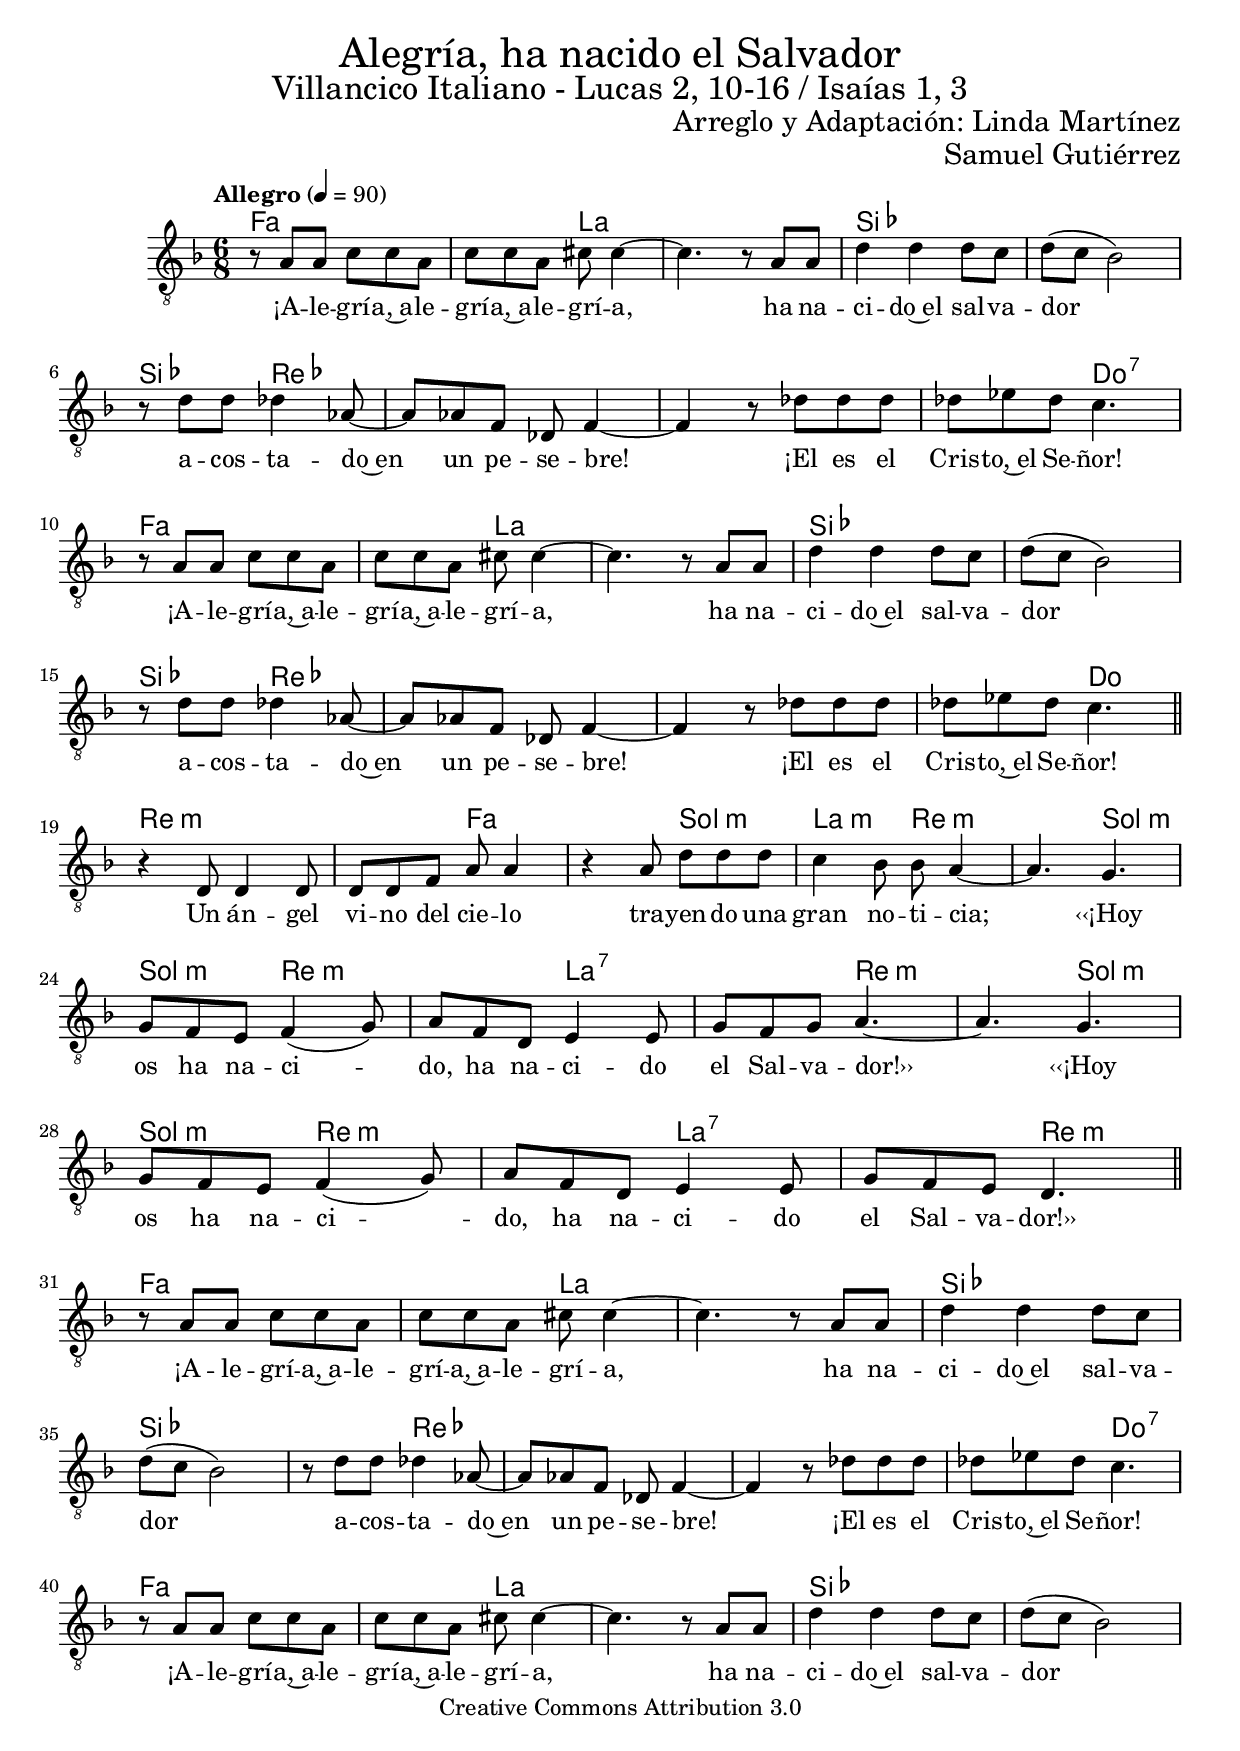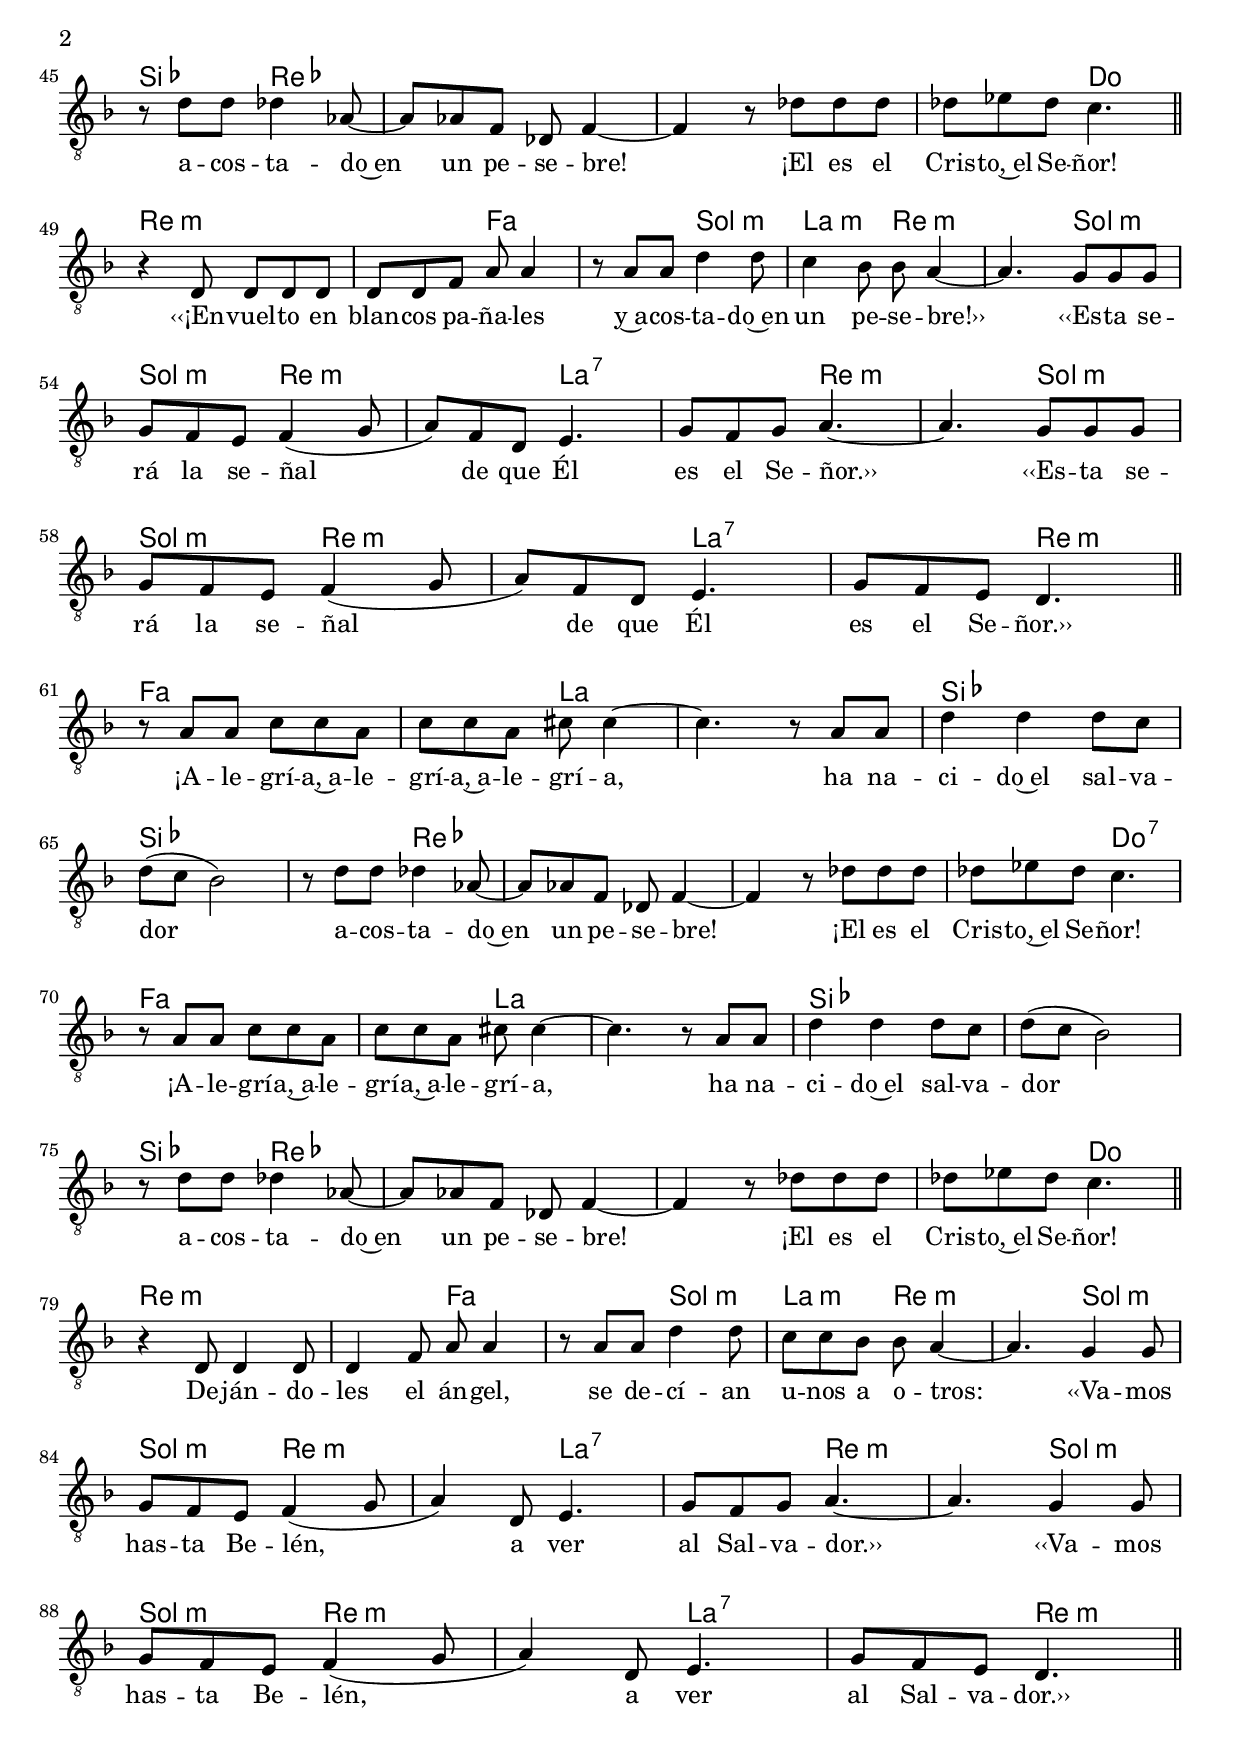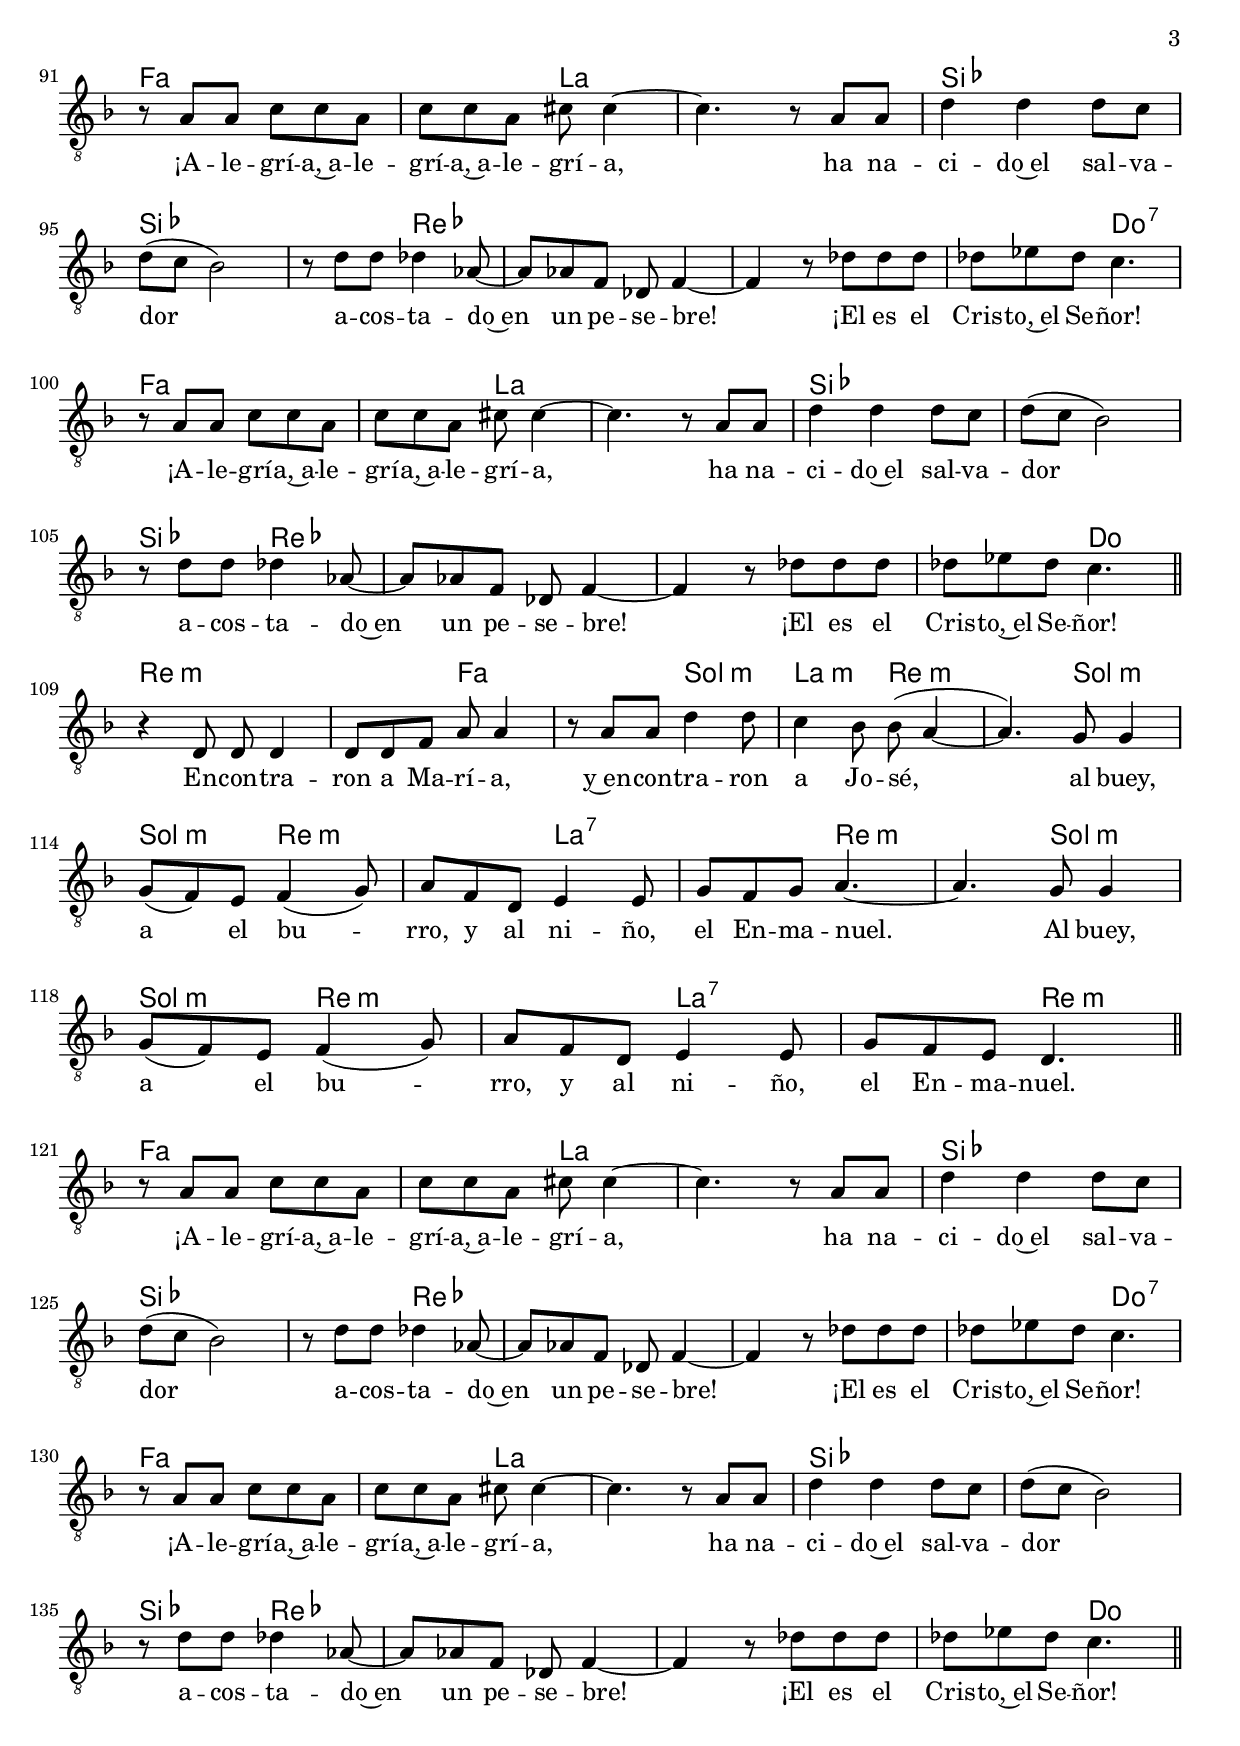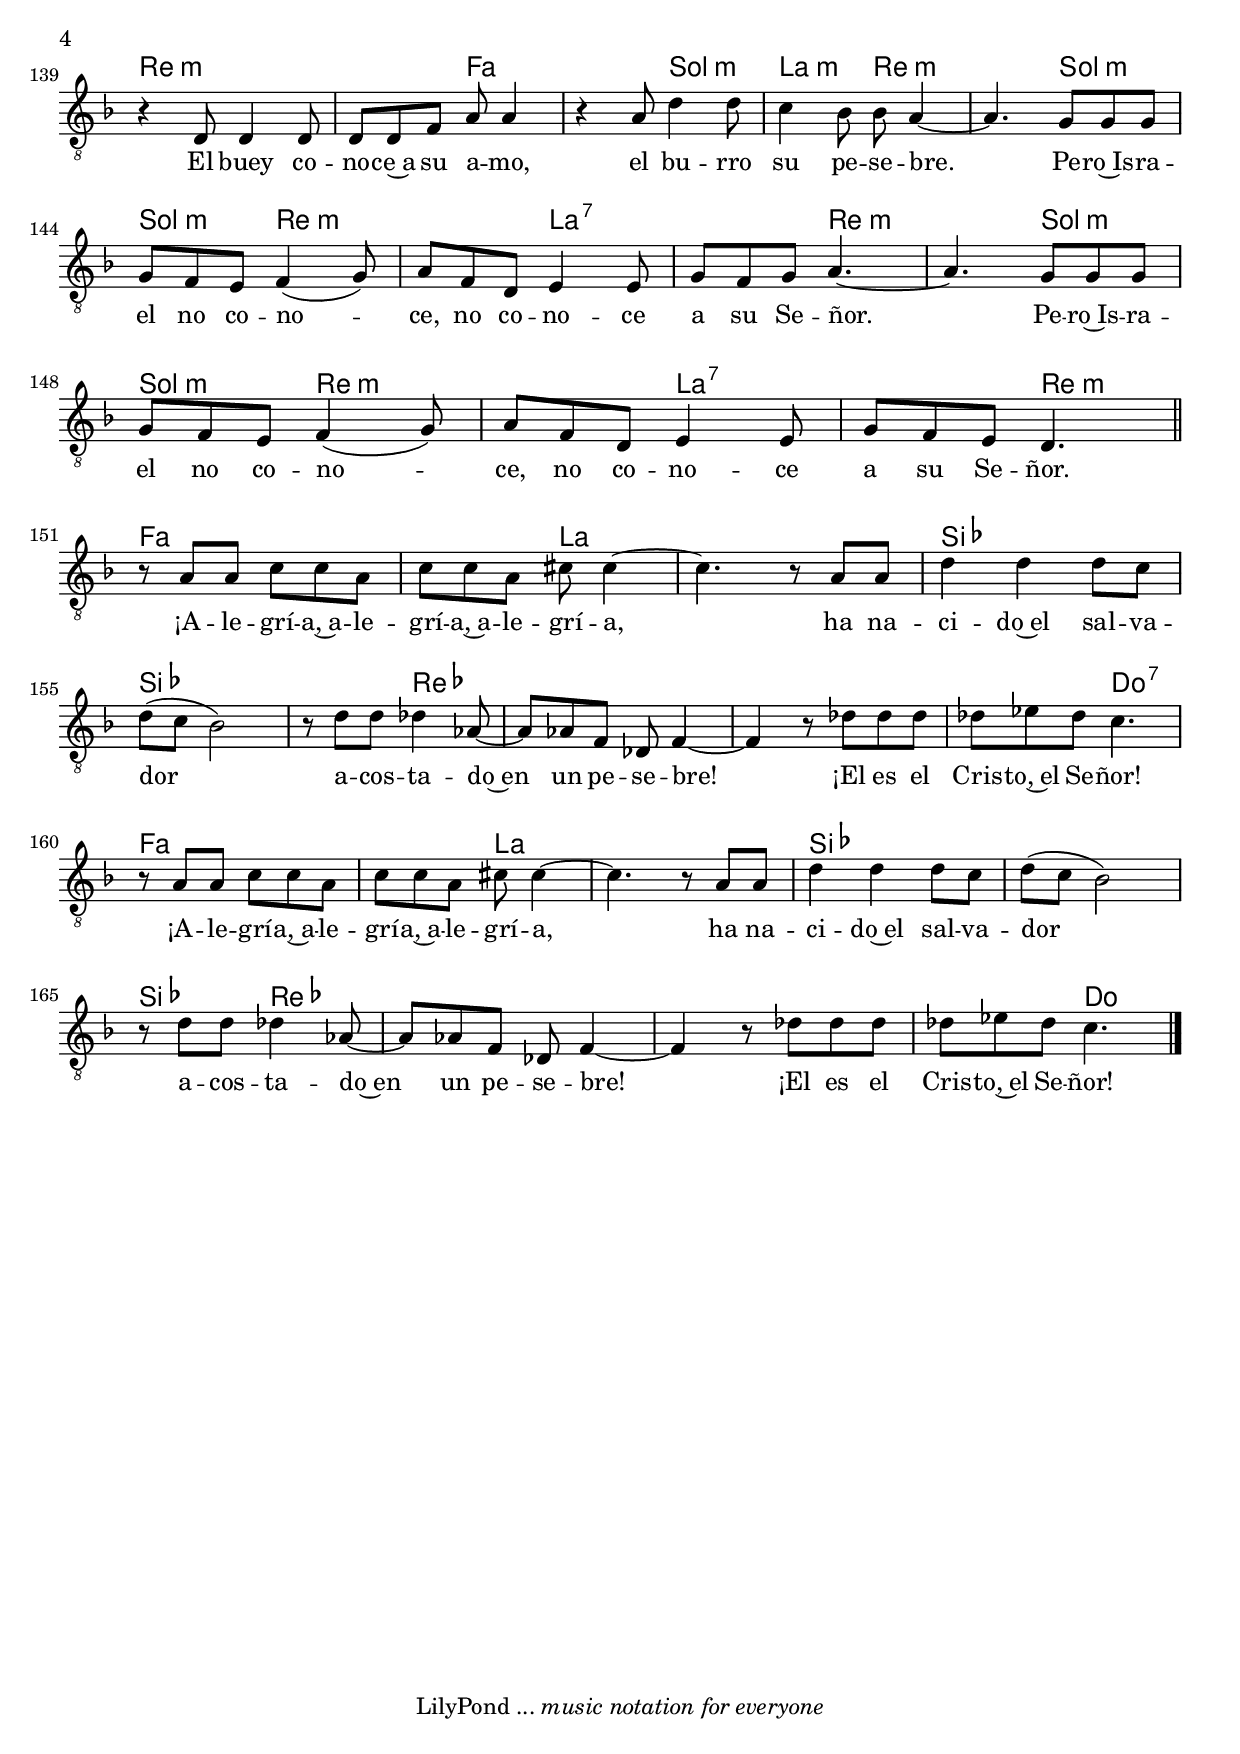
% ****************************************************************
%	Alegria, ha nacido el Salvador - Coro mixto
%	by serach.sam@
% ****************************************************************
\language "espanol"
\version "2.23.2"

% --- Global parameters
particle = 1
jump = \break

% --- Includes
%\include "global.ily"
%\include "soprano.ily"

% --- Global size
% #(set-global-staff-size 20)

% --- Header
\markup { \fill-line { \center-column { \fontsize #5 "Alegría, ha nacido el Salvador" \fontsize #3 "Villancico Italiano - Lucas 2, 10-16 / Isaías 1, 3" } } }
\markup { \fill-line { " " \right-column { \fontsize #2 "Arreglo y Adaptación: Linda Martínez" } } }
\markup { \fill-line { " " \right-column { \fontsize #2 "Samuel Gutiérrez" } } }
\header {
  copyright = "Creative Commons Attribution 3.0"
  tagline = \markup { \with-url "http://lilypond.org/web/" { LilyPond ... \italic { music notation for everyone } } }
  breakbefore = ##t
}

% --- Music
global = {
    \tempo "Allegro" 4=90
  \key fa \major
  \time 6/8

  s2.*18
  \bar "||"
  s2.*12
  \bar "||"
  s2.*18
  \bar "||"
  s2.*12
  \bar "||"
  s2.*18
  \bar "||"
  s2.*12
  \bar "||"
  s2.*18
  \bar "||"
  s2.*12
  \bar "||"
  s2.*18
  \bar "||"
  s2.*12
  \bar "||"
  s2.*18
  \bar "|."
}

voice = \relative do' {
  \clef "G_8"

  r8 la la do do la
  do8 do la dos dos4~
  dos4. r8 la la
  re4 re re8 do
  re8( do sib2)
  r8 re re reb4 lab8~
  lab8 lab fa reb fa4~
  fa4 r8 reb' reb reb
  reb8 mib reb do4. \break

  r8 la la do do la
  do8 do la dos dos4~
  dos4. r8 la la
  re4 re re8 do
  re8( do sib2)
  r8 re re reb4 lab8~
  lab8 lab fa reb fa4~
  fa4 r8 reb' reb reb
  reb8 mib reb do4. \break

  r4 re,8 re4 re8
  re8 re fa la la4
  r4 la8 re re re
  do4 sib8 sib la4 ~
  la4. sol \break
  sol8 fa mi fa4( sol8)
  la8 fa re mi4 mi8
  sol8 fa sol la4.~
  la4. sol \break
  sol8 fa mi fa4( sol8)
  la8 fa re mi4 mi8
  sol8 fa mi re4. \break

  r8 la' la do do la
  do8 do la dos dos4~
  dos4. r8 la la
  re4 re re8 do
  re8( do sib2)
  r8 re re reb4 lab8~
  lab8 lab fa reb fa4~
  fa4 r8 reb' reb reb
  reb8 mib reb do4. \break

  r8 la la do do la
  do8 do la dos dos4~
  dos4. r8 la la
  re4 re re8 do
  re8( do sib2)
  r8 re re reb4 lab8~
  lab8 lab fa reb fa4~
  fa4 r8 reb' reb reb
  reb8 mib reb do4. \break

  r4 re,8 re8 re re8
  re8 re fa la la4
  r8 la8 la re4 re8
  do4 sib8 sib la4 ~
  la4. sol8 sol sol \break
  sol8 fa mi fa4( sol8
  la8) fa8 re mi4.
  sol8 fa sol la4.~
  la4. sol8 sol sol \break
  sol8 fa mi fa4( sol8
  la8) fa8 re mi4.
  sol8 fa mi re4. \break

  r8 la' la do do la
  do8 do la dos dos4~
  dos4. r8 la la
  re4 re re8 do
  re8( do sib2)
  r8 re re reb4 lab8~
  lab8 lab fa reb fa4~
  fa4 r8 reb' reb reb
  reb8 mib reb do4. \break

  r8 la la do do la
  do8 do la dos dos4~
  dos4. r8 la la
  re4 re re8 do
  re8( do sib2)
  r8 re re reb4 lab8~
  lab8 lab fa reb fa4~
  fa4 r8 reb' reb reb
  reb8 mib reb do4. \break

  r4 re,8 re4 re8
  re4 fa8 la la4
  r8 la8 la re4 re8
  do8 do sib8 sib la4 ~
  la4. sol4 sol8 \break
  sol8 fa mi fa4( sol8
  la4) re,8 mi4.
  sol8 fa sol la4.~
  la4. sol4 sol8 \break
  sol8 fa mi fa4( sol8
  la4) re,8 mi4.
  sol8 fa mi re4. \break

  r8 la' la do do la
  do8 do la dos dos4~
  dos4. r8 la la
  re4 re re8 do
  re8( do sib2)
  r8 re re reb4 lab8~
  lab8 lab fa reb fa4~
  fa4 r8 reb' reb reb
  reb8 mib reb do4. \break

  r8 la la do do la
  do8 do la dos dos4~
  dos4. r8 la la
  re4 re re8 do
  re8( do sib2)
  r8 re re reb4 lab8~
  lab8 lab fa reb fa4~
  fa4 r8 reb' reb reb
  reb8 mib reb do4. \break

  r4 re,8 re re4
  re8 re fa la la4
  r8 la8 la re4 re8
  do4 sib8 sib( la4 ~
  la4.) sol8 sol4 \break
  sol8( fa) mi fa4( sol8)
  la8 fa re mi4 mi8
  sol8 fa sol la4.~
  la4. sol8 sol4 \break
  sol8( fa) mi fa4( sol8)
  la8 fa re mi4 mi8
  sol8 fa mi re4. \break

  r8 la' la do do la
  do8 do la dos dos4~
  dos4. r8 la la
  re4 re re8 do
  re8( do sib2)
  r8 re re reb4 lab8~
  lab8 lab fa reb fa4~
  fa4 r8 reb' reb reb
  reb8 mib reb do4. \break

  r8 la la do do la
  do8 do la dos dos4~
  dos4. r8 la la
  re4 re re8 do
  re8( do sib2)
  r8 re re reb4 lab8~
  lab8 lab fa reb fa4~
  fa4 r8 reb' reb reb
  reb8 mib reb do4. \break

  r4 re,8 re4 re8
  re8 re fa la la4
  r4 la8 re4 re8
  do4 sib8 sib la4 ~
  la4. sol8 sol sol \break
  sol8 fa mi fa4( sol8)
  la8 fa re mi4 mi8
  sol8 fa sol la4.~
  la4. sol8 sol sol \break
  sol8 fa mi fa4( sol8)
  la8 fa re mi4 mi8
  sol8 fa mi re4. \break

  r8 la' la do do la
  do8 do la dos dos4~
  dos4. r8 la la
  re4 re re8 do
  re8( do sib2)
  r8 re re reb4 lab8~
  lab8 lab fa reb fa4~
  fa4 r8 reb' reb reb
  reb8 mib reb do4. \break

  r8 la la do do la
  do8 do la dos dos4~
  dos4. r8 la la
  re4 re re8 do
  re8( do sib2)
  r8 re re reb4 lab8~
  lab8 lab fa reb fa4~
  fa4 r8 reb' reb reb
  reb8 mib reb do4. \break
}

% --- Lyrics
voice-lyrics = \lyricmode {
  ¡A -- le -- grí -- a,~a -- le -- grí -- a,~a -- le -- grí -- a,
  ha na -- ci -- do~el sal -- va -- dor
  a -- cos -- ta -- do~en un pe -- se -- bre!
  ¡El es el Cris -- to,~el Se -- ñor!
  ¡A -- le -- grí -- a,~a -- le -- grí -- a,~a -- le -- grí -- a,
  ha na -- ci -- do~el sal -- va -- dor
  a -- cos -- ta -- do~en un pe -- se -- bre!
  ¡El es el Cris -- to,~el Se -- ñor!

  Un án -- gel vi -- no del cie -- lo tra -- yen -- do una gran no -- ti -- cia;
  ‹‹¡Hoy os ha na -- ci -- do, ha na -- ci -- do el Sal -- va -- dor!››
  ‹‹¡Hoy os ha na -- ci -- do, ha na -- ci -- do el Sal -- va -- dor!››

  ¡A -- le -- grí -- a,~a -- le -- grí -- a,~a -- le -- grí -- a,
  ha na -- ci -- do~el sal -- va -- dor
  a -- cos -- ta -- do~en un pe -- se -- bre!
  ¡El es el Cris -- to,~el Se -- ñor!
  ¡A -- le -- grí -- a,~a -- le -- grí -- a,~a -- le -- grí -- a,
  ha na -- ci -- do~el sal -- va -- dor
  a -- cos -- ta -- do~en un pe -- se -- bre!
  ¡El es el Cris -- to,~el Se -- ñor!

  ‹‹¡En -- vuel -- to en blan -- cos pa -- ña -- les y~a -- cos -- ta -- do~en un pe -- se -- bre!››
  ‹‹Es -- ta se -- rá la se -- ñal de que Él es el Se -- ñor.››
  ‹‹Es -- ta se -- rá la se -- ñal de que Él es el Se -- ñor.››

  ¡A -- le -- grí -- a,~a -- le -- grí -- a,~a -- le -- grí -- a,
  ha na -- ci -- do~el sal -- va -- dor
  a -- cos -- ta -- do~en un pe -- se -- bre!
  ¡El es el Cris -- to,~el Se -- ñor!
  ¡A -- le -- grí -- a,~a -- le -- grí -- a,~a -- le -- grí -- a,
  ha na -- ci -- do~el sal -- va -- dor
  a -- cos -- ta -- do~en un pe -- se -- bre!
  ¡El es el Cris -- to,~el Se -- ñor!

  De -- ján -- do -- les el án -- gel, se de -- cí -- an u -- nos a o -- tros:
  ‹‹Va -- mos has -- ta Be -- lén, a ver al Sal -- va -- dor.››
  ‹‹Va -- mos has -- ta Be -- lén, a ver al Sal -- va -- dor.››

  ¡A -- le -- grí -- a,~a -- le -- grí -- a,~a -- le -- grí -- a,
  ha na -- ci -- do~el sal -- va -- dor
  a -- cos -- ta -- do~en un pe -- se -- bre!
  ¡El es el Cris -- to,~el Se -- ñor!
  ¡A -- le -- grí -- a,~a -- le -- grí -- a,~a -- le -- grí -- a,
  ha na -- ci -- do~el sal -- va -- dor
  a -- cos -- ta -- do~en un pe -- se -- bre!
  ¡El es el Cris -- to,~el Se -- ñor!

  En -- con -- tra -- ron a Ma -- rí -- a, y~en -- con -- tra -- ron a Jo -- sé,
  al buey, a el bu -- rro, y al ni -- ño, el En -- ma -- nuel.
  Al buey, a el bu -- rro, y al ni -- ño, el En -- ma -- nuel.

  ¡A -- le -- grí -- a,~a -- le -- grí -- a,~a -- le -- grí -- a,
  ha na -- ci -- do~el sal -- va -- dor
  a -- cos -- ta -- do~en un pe -- se -- bre!
  ¡El es el Cris -- to,~el Se -- ñor!
  ¡A -- le -- grí -- a,~a -- le -- grí -- a,~a -- le -- grí -- a,
  ha na -- ci -- do~el sal -- va -- dor
  a -- cos -- ta -- do~en un pe -- se -- bre!
  ¡El es el Cris -- to,~el Se -- ñor!

  El buey co -- no -- ce~a su a -- mo, el bu -- rro su pe -- se -- bre.
  Pe -- ro~Is -- ra -- el no co -- no -- ce, no co -- no -- ce a su Se -- ñor.
  Pe -- ro~Is -- ra -- el no co -- no -- ce, no co -- no -- ce a su Se -- ñor.

  ¡A -- le -- grí -- a,~a -- le -- grí -- a,~a -- le -- grí -- a,
  ha na -- ci -- do~el sal -- va -- dor
  a -- cos -- ta -- do~en un pe -- se -- bre!
  ¡El es el Cris -- to,~el Se -- ñor!
  ¡A -- le -- grí -- a,~a -- le -- grí -- a,~a -- le -- grí -- a,
  ha na -- ci -- do~el sal -- va -- dor
  a -- cos -- ta -- do~en un pe -- se -- bre!
  ¡El es el Cris -- to,~el Se -- ñor!
}

% --- Harmony
harmonies = \new ChordNames {
  \set ChordNames.midiInstrument = "string ensemble 2"
  \set ChordNames.midiMaximumVolume = #0.6
  \set chordChanges = ##t
  \chordmode {
    \italianChords
    fa2. fa4. la4. la2. sib2. sib2. sib4. reb4. reb2. reb2. reb4. do4.:7
    fa2. fa4. la4. la2. sib2. sib2. sib4. reb4. reb2. reb2. reb4. do4.

    re2.:m re4.:m fa4. fa4. sol4.:m la4.:m re4.:m
    re4.:m sol4.:m sol4.:m re4.:m re4.:m la4.:7 la4.:7 re4.:m
    re4.:m sol4.:m sol4.:m re4.:m re4.:m la4.:7 la4.:7 re4.:m

    fa2. fa4. la4. la2. sib2. sib2. sib4. reb4. reb2. reb2. reb4. do4.:7
    fa2. fa4. la4. la2. sib2. sib2. sib4. reb4. reb2. reb2. reb4. do4.

    re2.:m re4.:m fa4. fa4. sol4.:m la4.:m re4.:m
    re4.:m sol4.:m sol4.:m re4.:m re4.:m la4.:7 la4.:7 re4.:m
    re4.:m sol4.:m sol4.:m re4.:m re4.:m la4.:7 la4.:7 re4.:m

    fa2. fa4. la4. la2. sib2. sib2. sib4. reb4. reb2. reb2. reb4. do4.:7
    fa2. fa4. la4. la2. sib2. sib2. sib4. reb4. reb2. reb2. reb4. do4.

    re2.:m re4.:m fa4. fa4. sol4.:m la4.:m re4.:m
    re4.:m sol4.:m sol4.:m re4.:m re4.:m la4.:7 la4.:7 re4.:m
    re4.:m sol4.:m sol4.:m re4.:m re4.:m la4.:7 la4.:7 re4.:m

    fa2. fa4. la4. la2. sib2. sib2. sib4. reb4. reb2. reb2. reb4. do4.:7
    fa2. fa4. la4. la2. sib2. sib2. sib4. reb4. reb2. reb2. reb4. do4.

    re2.:m re4.:m fa4. fa4. sol4.:m la4.:m re4.:m
    re4.:m sol4.:m sol4.:m re4.:m re4.:m la4.:7 la4.:7 re4.:m
    re4.:m sol4.:m sol4.:m re4.:m re4.:m la4.:7 la4.:7 re4.:m

    fa2. fa4. la4. la2. sib2. sib2. sib4. reb4. reb2. reb2. reb4. do4.:7
    fa2. fa4. la4. la2. sib2. sib2. sib4. reb4. reb2. reb2. reb4. do4.

    re2.:m re4.:m fa4. fa4. sol4.:m la4.:m re4.:m
    re4.:m sol4.:m sol4.:m re4.:m re4.:m la4.:7 la4.:7 re4.:m
    re4.:m sol4.:m sol4.:m re4.:m re4.:m la4.:7 la4.:7 re4.:m

    fa2. fa4. la4. la2. sib2. sib2. sib4. reb4. reb2. reb2. reb4. do4.:7
    fa2. fa4. la4. la2. sib2. sib2. sib4. reb4. reb2. reb2. reb4. do4.
  }
}

% --- Sheet
\score {
  <<
    \harmonies
    \new Staff {
      \set Staff.midiInstrument = #"english horn"
      %\set Staff.midiMaximumVolume = #1.5
      <<
        \new Voice = "voice" { <<\global \voice>> }
        \new Lyrics \lyricsto "voice" { \voice-lyrics }
      >>
    }
  >>
  \midi {}
  \layout {}
}

% --- Paper
\paper {
  #(set-default-paper-size "letter")
  page-breaking = #ly:page-turn-breaking
}
